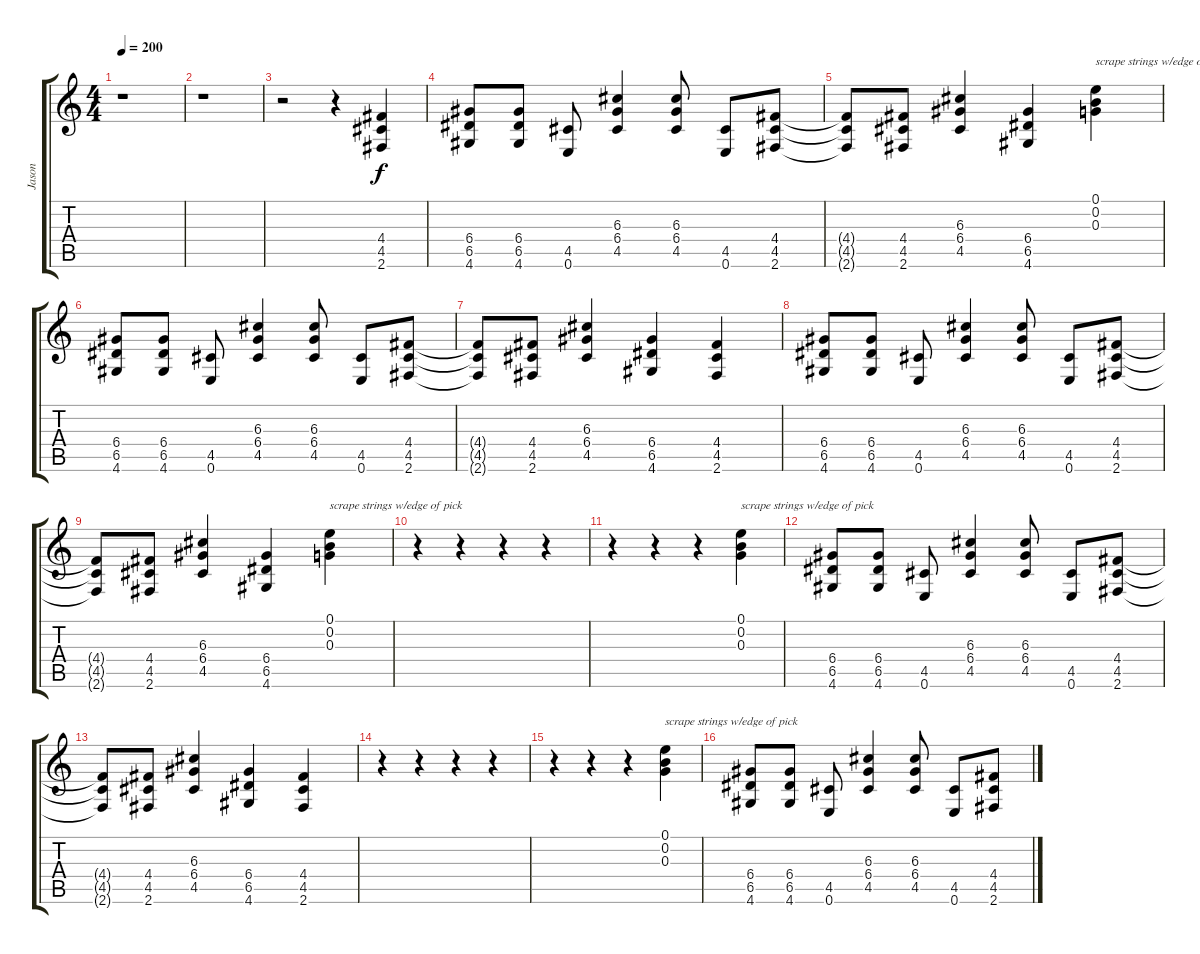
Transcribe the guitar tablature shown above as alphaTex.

\track ("Jason" "Jason") {instrument overdrivenguitar}
\staff {score tabs}
\tuning (E4 B3 G3 D3 A2 E2) {hide}
\ts (4 4)
\tempo 200
\clef g2
\ks c
r.1{dy f instrument overdrivenguitar} |
r.1 |
r.2 r.4 (4.4 4.5 2.6).4 |
(6.4 6.5 4.6).8 (6.4 6.5 4.6).8 (4.5 0.6).8 (6.3 6.4 4.5).4 (6.3 6.4 4.5).8 (4.5 0.6).8 (4.4 4.5 2.6).8 |
(4.4{t} 4.5{t} 2.6{t}).8 (4.4 4.5 2.6).8 (6.3 6.4 4.5).4 (6.4 6.5 4.6).4 (0.1 0.2 0.3).4{txt "scrape strings w/edge of pick"} |
(6.4 6.5 4.6).8 (6.4 6.5 4.6).8 (4.5 0.6).8 (6.3 6.4 4.5).4 (6.3 6.4 4.5).8 (4.5 0.6).8 (4.4 4.5 2.6).8 |
(4.4{t} 4.5{t} 2.6{t}).8 (4.4 4.5 2.6).8 (6.3 6.4 4.5).4 (6.4 6.5 4.6).4 (4.4 4.5 2.6).4 |
(6.4 6.5 4.6).8 (6.4 6.5 4.6).8 (4.5 0.6).8 (6.3 6.4 4.5).4 (6.3 6.4 4.5).8 (4.5 0.6).8 (4.4 4.5 2.6).8 |
(4.4{t} 4.5{t} 2.6{t}).8 (4.4 4.5 2.6).8 (6.3 6.4 4.5).4 (6.4 6.5 4.6).4 (0.1 0.2 0.3).4{txt "scrape strings w/edge of pick"} |
r.4 r.4 r.4 r.4 |
r.4 r.4 r.4 (0.1 0.2 0.3).4{txt "scrape strings w/edge of pick"} |
(6.4 6.5 4.6).8 (6.4 6.5 4.6).8 (4.5 0.6).8 (6.3 6.4 4.5).4 (6.3 6.4 4.5).8 (4.5 0.6).8 (4.4 4.5 2.6).8 |
(4.4{t} 4.5{t} 2.6{t}).8 (4.4 4.5 2.6).8 (6.3 6.4 4.5).4 (6.4 6.5 4.6).4 (4.4 4.5 2.6).4 |
r.4 r.4 r.4 r.4 |
r.4 r.4 r.4 (0.1 0.2 0.3).4{txt "scrape strings w/edge of pick"} |
(6.4 6.5 4.6).8 (6.4 6.5 4.6).8 (4.5 0.6).8 (6.3 6.4 4.5).4 (6.3 6.4 4.5).8 (4.5 0.6).8 (4.4 4.5 2.6).8
